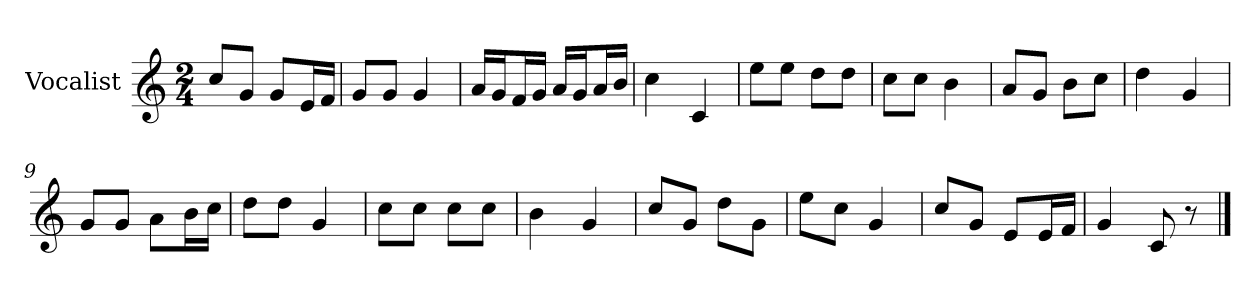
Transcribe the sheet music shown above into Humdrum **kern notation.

**kern
*part1
*staff1
*I"Vocalist
*k[]
*C:
*M2/4
=1
8ccL
8gJ
8gL
16eL
16fJJ
=2
8gL
8gJ
4g
=3
16aLL
16gJ
16fL
16gJJ
16aLL
16gJ
16aL
16bJJ
=4
4cc
4c
=5
8eeL
8eeJ
8ddL
8ddJ
=6
8ccL
8ccJ
4b
=7
8aL
8gJ
8bL
8ccJ
=8
4dd
4g
=9
8gL
8gJ
8aL
16bL
16ccJJ
=10
8ddL
8ddJ
4g
=11
8ccL
8ccJ
8ccL
8ccJ
=12
4b
4g
=13
8ccL
8gJ
8ddL
8gJ
=14
8eeL
8ccJ
4g
=15
8ccL
8gJ
8eL
16eL
16fJJ
=16
4g
8c
8r
==
*-
